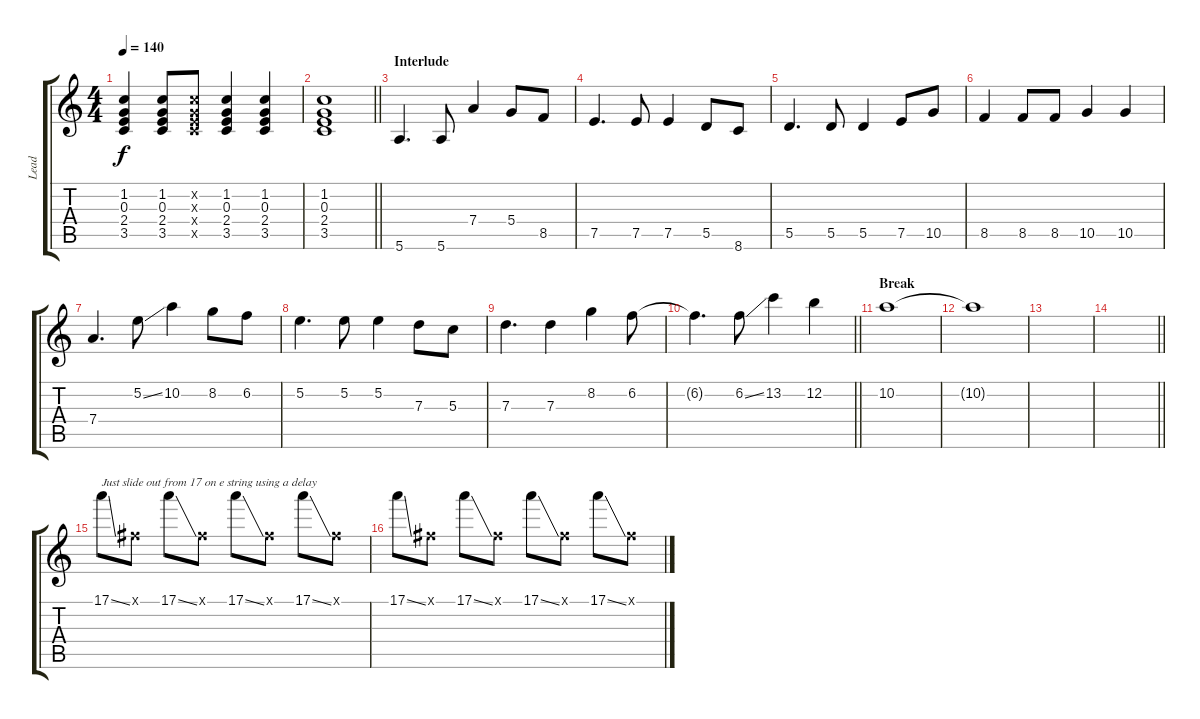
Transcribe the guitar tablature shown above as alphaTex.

\track ("Lead" "Lead") {instrument overdrivenguitar}
\staff {score tabs}
\tuning (E4 B3 G3 D3 A2 E2) {hide}
\ts (4 4)
\tempo 140
\clef g2
\ks c
(1.2 0.3 2.4 3.5).4{dy f} (1.2 0.3 2.4 3.5).8 (1.2{x} 0.3{x} 2.4{x} 3.5{x}).8 (1.2 0.3 2.4 3.5).4 (1.2 0.3 2.4 3.5).4 |
\barLineRight lightlight
(1.2 0.3 2.4 3.5).1 |
\section ("" "Interlude")
5.6.4{d volume 11} 5.6.8 7.4.4 5.4.8 8.5.8 |
7.5.4{d} 7.5.8 7.5.4 5.5.8 8.6.8 |
5.5.4{d} 5.5.8 5.5.4 7.5.8 10.5.8 |
8.5.4 8.5.8 8.5.8 10.5.4 10.5.4 |
7.4.4{d} 5.2{ss}.8 10.2.4 8.2.8 6.2.8 |
5.2.4{d} 5.2.8 5.2.4 7.3.8 5.3.8 |
7.3.4{d} 7.3.4 8.2.4 6.2.8 |
\barLineRight lightlight
6.2{t}.4{d} 6.2{ss}.8 13.2.4 12.2.4 |
\section ("" "Break")
10.2.1 |
10.2{t}.1 |
|
\barLineRight lightlight
|
17.1{ss}.8{txt "Just slide out from 17 on e string using a delay" volume 4} 2.1{x}.8 17.1{ss}.8{volume 2} 2.1{x}.8{volume 0} 17.1{ss}.8 2.1{x}.8 17.1{ss}.8 2.1{x}.8 |
17.1{ss}.8 2.1{x}.8 17.1{ss}.8 2.1{x}.8 17.1{ss}.8 2.1{x}.8 17.1{ss}.8 2.1{x}.8
